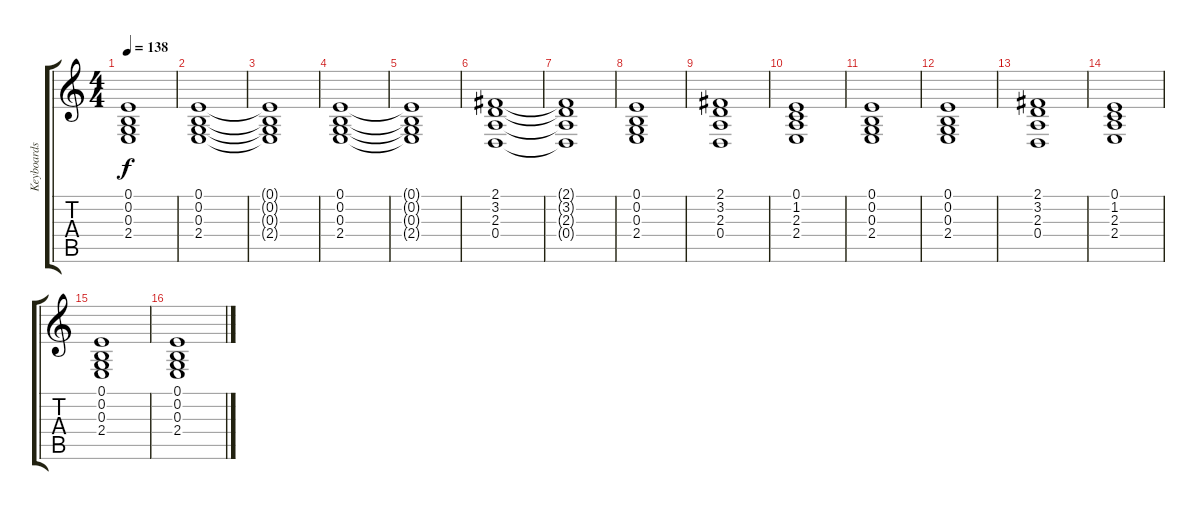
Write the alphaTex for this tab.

\track ("Keyboards" "Keyboards") {instrument stringensemble1}
\staff {score tabs}
\tuning (E4 B3 G3 D3 A2 E2) {hide}
\ts (4 4)
\tempo 138
\clef g2
\ks c
(0.1{t} 0.2{t} 0.3{t} 2.4{t}).1{dy f} |
(0.1 0.2 0.3 2.4).1 |
(0.1{t} 0.2{t} 0.3{t} 2.4{t}).1 |
(0.1 0.2 0.3 2.4).1 |
(0.1{t} 0.2{t} 0.3{t} 2.4{t}).1 |
(2.1 3.2 2.3 0.4).1 |
(2.1{t} 3.2{t} 2.3{t} 0.4{t}).1 |
(0.1 0.2 0.3 2.4).1 |
(2.1 3.2 2.3 0.4).1 |
(0.1 1.2 2.3 2.4).1 |
(0.1 0.2 0.3 2.4).1 |
(0.1 0.2 0.3 2.4).1 |
(2.1 3.2 2.3 0.4).1 |
(0.1 1.2 2.3 2.4).1 |
(0.1 0.2 0.3 2.4).1 |
(0.1 0.2 0.3 2.4).1
